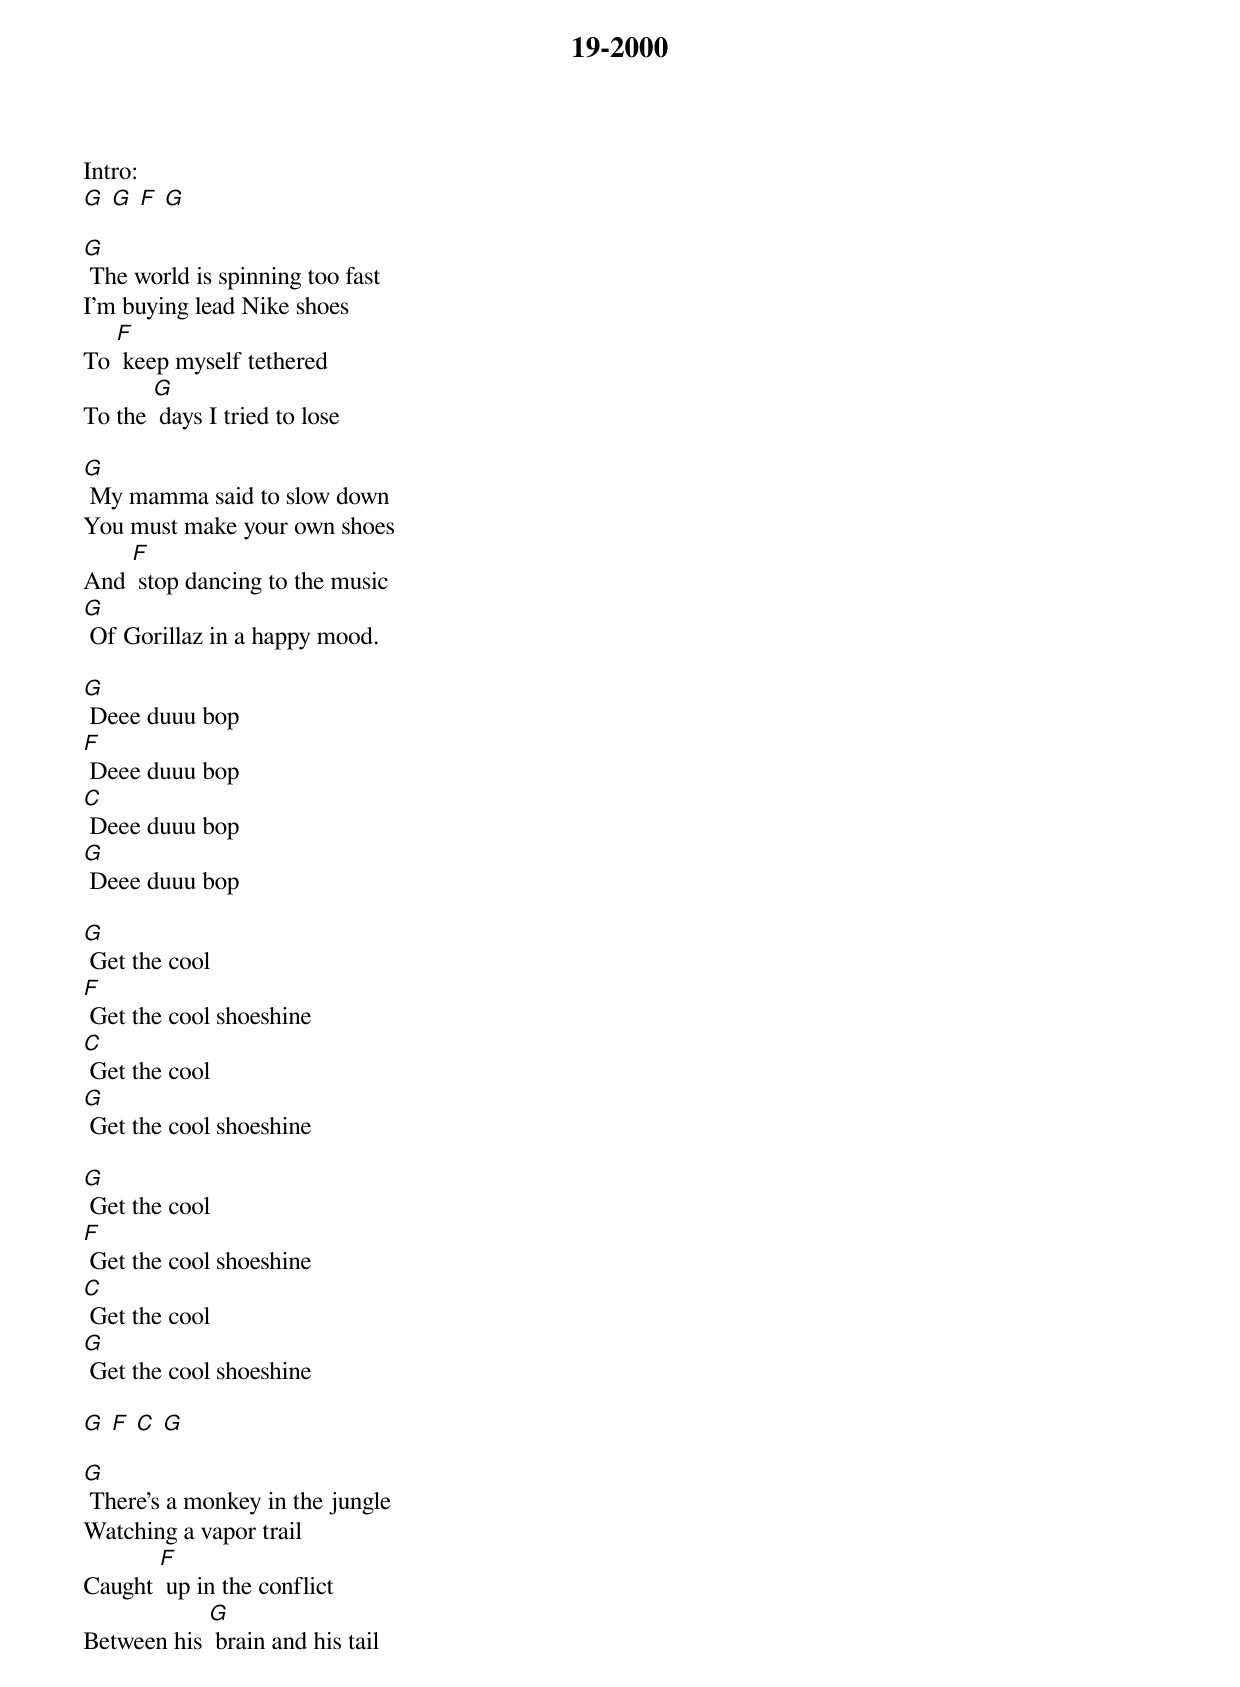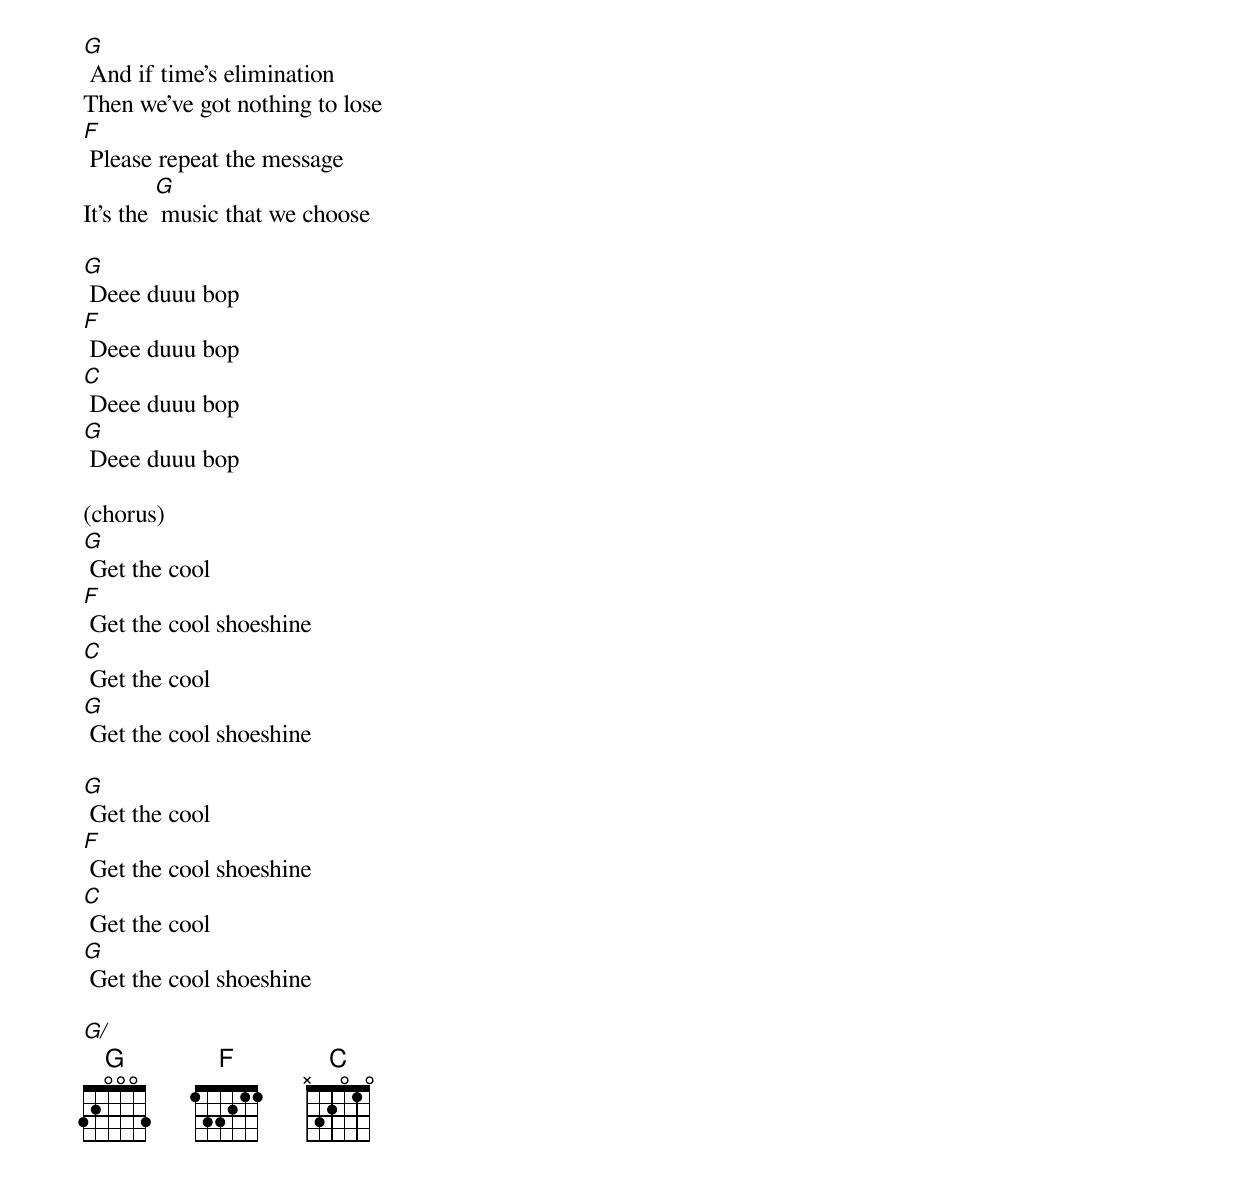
{t: 19-2000 }
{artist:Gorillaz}
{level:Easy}
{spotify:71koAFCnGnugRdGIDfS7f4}

Intro:
[G] [G] [F] [G]

[G] The world is spinning too fast
I'm buying lead Nike shoes
To [F] keep myself tethered
To the [G] days I tried to lose

[G] My mamma said to slow down
You must make your own shoes
And [F] stop dancing to the music
[G] Of Gorillaz in a happy mood.

[G] Deee duuu bop
[F] Deee duuu bop
[C] Deee duuu bop
[G] Deee duuu bop

[G] Get the cool
[F] Get the cool shoeshine
[C] Get the cool
[G] Get the cool shoeshine

[G] Get the cool
[F] Get the cool shoeshine
[C] Get the cool
[G] Get the cool shoeshine

[G] [F] [C] [G]

[G] There's a monkey in the jungle
Watching a vapor trail
Caught [F] up in the conflict
Between his [G] brain and his tail

[G] And if time's elimination
Then we've got nothing to lose
[F] Please repeat the message
It's the [G] music that we choose

[G] Deee duuu bop
[F] Deee duuu bop
[C] Deee duuu bop
[G] Deee duuu bop

(chorus)
[G] Get the cool
[F] Get the cool shoeshine
[C] Get the cool
[G] Get the cool shoeshine

[G] Get the cool
[F] Get the cool shoeshine
[C] Get the cool
[G] Get the cool shoeshine

[G/]
